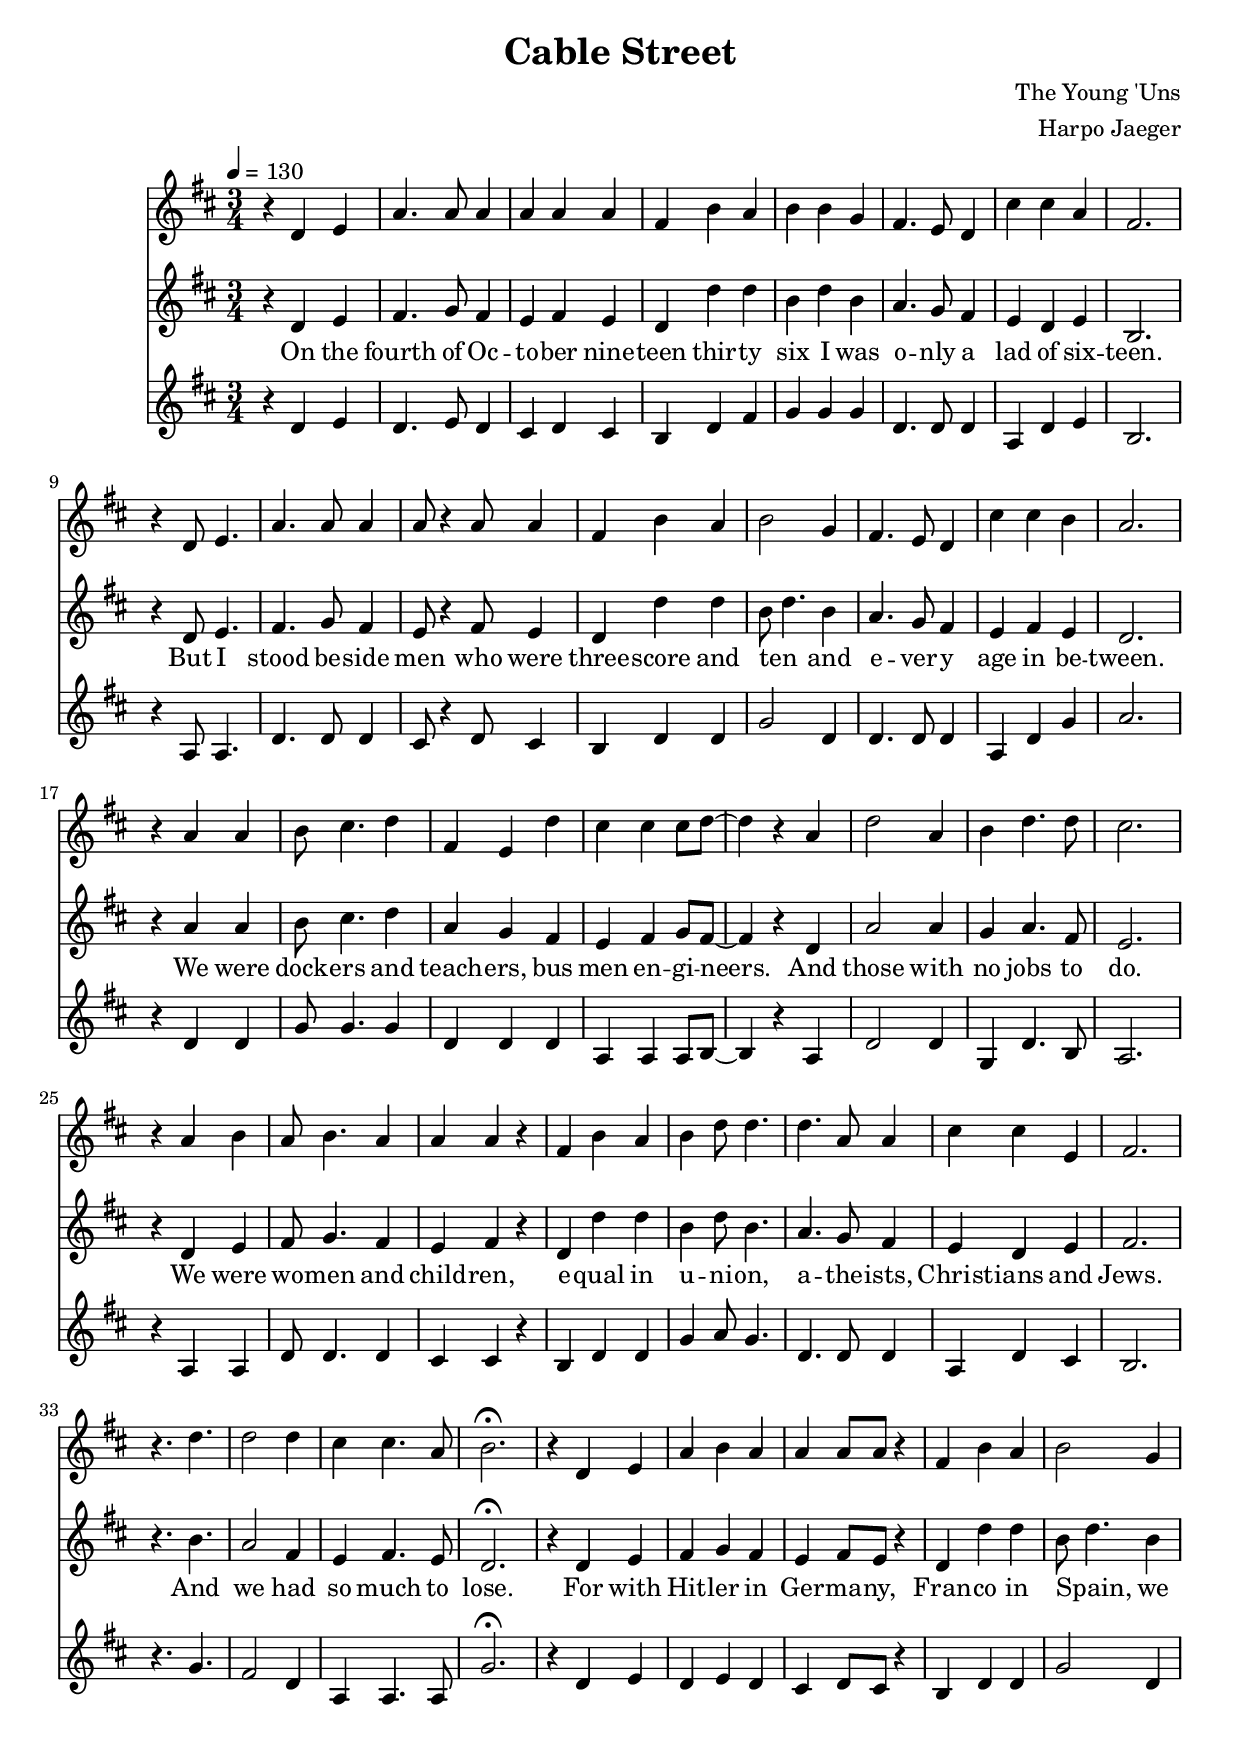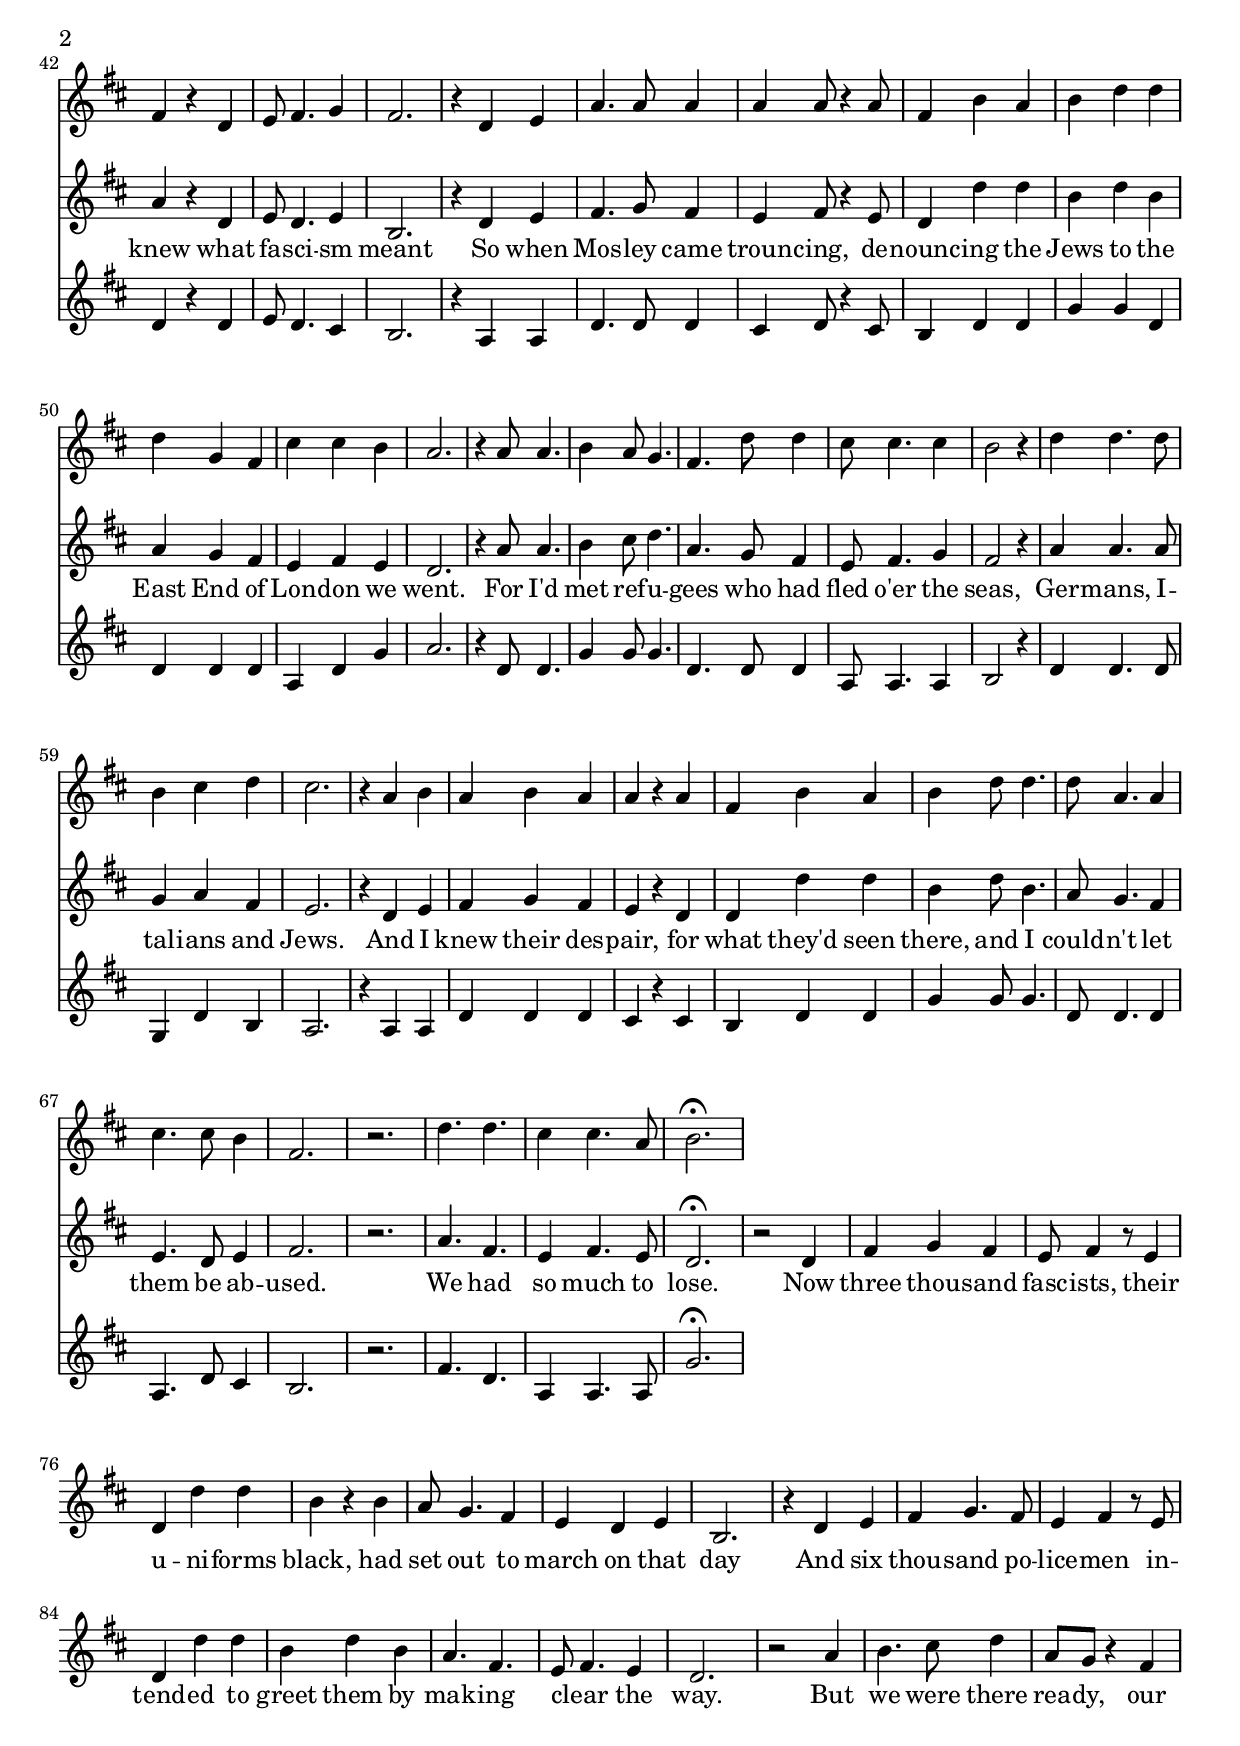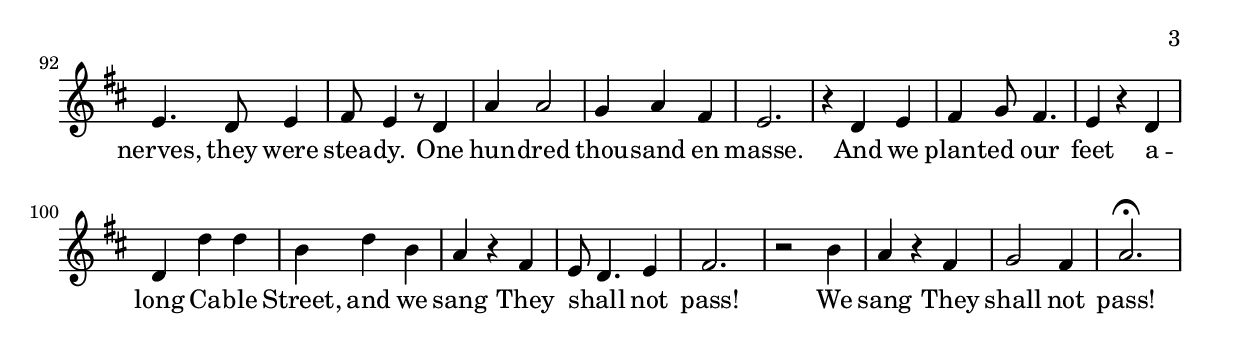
\version "2.18.2"
\header {
  title = "Cable Street"
  composer = "The Young 'Uns"
  arranger = "Harpo Jaeger"
}

verseone = \lyricmode {
  On the fourth of Oc -- to -- ber nine -- teen thir -- ty six I was o -- nly a lad of six -- teen. 
  But I stood be -- side men who were three -- score and ten and e -- ver -- y age in be -- tween.
  We were dock -- ers and teach -- ers, bus men en -- gi -- neers. And those with no jobs to do.
  We were wo -- men and child -- ren, e -- qual in u -- ni -- on, a -- the -- ists, Christ -- ians and Jews.
  And we had so much to lose.
}

versetwo = \lyricmode {
  For with Hit -- ler in Ger -- ma -- ny, Fran -- co in Spain, we knew what fa -- sci -- sm meant
  So when Mos -- ley came troun -- cing, de -- nounc -- ing the Jews to the East End of Lon -- don we went.
  For I'd met ref -- u -- gees who had fled o'er the seas, Ger -- mans, I -- tal -- ians and Jews.
  And I knew their des -- pair, for what they'd seen there, and I could -- n't let them be ab -- used.
  We had so much to lose.
}

versethree = \lyricmode {
  Now three thou -- sand fasc -- ists, their u -- ni -- forms black, had set out to march on that day
  And six thou -- sand po -- lice -- men in -- tend -- ed to greet them by mak -- ing clear the way.
  But we were there rea -- dy, our nerves, they were stea -- dy. One hun -- dred thou -- sand en masse.
  And we plant -- ed our feet a -- long Ca -- ble Street, and we sang They shall not pass!
  We sang They shall not pass!
}

\score {
<<
\relative c'
\new Voice = alto {
  \key d \major
  r4 d e a4. a8 a4 a a a fis b a b b g fis4. e8 d4 cis' cis a fis2.
  r4 d8 e4. a4. a8 a4 a8 r4 a8 a4 fis b a b2 g4 fis4. e8 d4 cis' cis b a2.
  r4 a a b8 cis4. d4 fis, e d' cis cis cis8 d~d4 r4 a d2 a4 b d4. d8 cis 2.
  r4 a4 b a8 b4. a4 a a r fis b a b d8 d4. d a8 a4 cis cis e, fis2.
  r4. d'4. d2 d4 cis4 cis4. a8 b2.\fermata

  r4 d, e a4 b a a a8 a r4 fis b a b2 g4 fis r4 d e8 fis4. g4 fis2.
  r4 d e a4. a8 a4 a a8 r4 a8 fis4 b a b d d d g, fis cis' cis b a2.
  r4 a8 a4. b4 a8 g4. fis4. d'8 d4 cis8 cis4. cis4 b2 r4 d d4. d8 b4 cis d cis2.
  r4 a4 b a b a a r a fis b a b d8 d4. d8 a4. a4 cis4. cis8 b4 fis2.
  r2. d'4. d cis4 cis4. a8 b2.\fermata
}
\relative c' 
\new Voice = "tenor" {
  \key d \major
  \tempo 4 = 130
  \time 3/4
  \relative c,
  r4 d e fis4. g8 fis4 e fis e d d' d b d b4 a4. g8 fis4 e d e b2.
  r4 d8 e4. fis4. g8 fis4 e8 r4 fis8 e4 d d' d b8~d4. b4 a4. g8 fis4 e fis e d2.
  r4 a'4 a b8 cis4. d4 a g fis e fis g8 fis8~fis4 r d a'2 a4 g a4. fis8 e2. 
  r4 d e fis8 g4. fis4 e fis r d d' d b4 d8 b4. a4. g8 fis4 e d e fis2.
  r4. b4. a2 fis4 e fis4. e8 d2.\fermata

  r4 d e fis g fis e fis8 e r4 d d' d b8~d4. b4 a r d, e8 d4. e4 b2.
  r4 d e fis4. g8 fis4 e fis8 r4 e8 d4 d' d b d b4 a g fis e fis e d2.
  r4 a'8 a4. b4 cis8 d4. a4. g8 fis4 e8 fis4. g4 fis2 r4 a4 a4. a8 g4 a fis e2. 
  r4 d e fis g fis e r d d d' d b d8 b4. a8 g4. fis4 e4. d8 e4 fis2.
  r2. a4. fis e4 fis4. e8 d2.\fermata

  r2 d4 fis g fis e8 fis4 r8 e4 d d' d b r b a8 g4. fis4 e d e b2.
  r4 d4 e fis g4. fis8 e4 fis r8 e d4 d' d b d b a4. fis e8~fis4. e4 d2.
  r2 a'4 b4. cis8 d4 a8 g r4 fis e4. d8 e4 fis8 e4 r8 d4 a'4 a2 g4 a fis e2.
  r4 d e fis g8 fis4. e4 r d d d' d b d b a r fis e8~d4. e4 fis2.
  r2 b4 a r fis g2 fis4 a2.\fermata
  
}
\new Lyrics \lyricsto "tenor" {
\verseone
\versetwo
\versethree
}
\relative c'
\new Voice = bass {
  \key d \major
  r4 d e d4. e8 d4 cis d cis b d fis g g g d4. d8 d4 a4 d e b2.
  r4 a8 a4. d4. d8 d4 cis8 r4 d8 cis4 b d d g2 d4 d4. d8 d4 a d g a2.
  r4 d, d g8 g4. g4 d d d a a a8 b8~b4 r4 a d2 d4 g, d'4. b8 a2.
  r4 a a d8 d4. d4 cis cis r4 b d d g a8 g4. d4. d8 d4 a d cis b2.
  r4. g'4. fis2 d4 a a4. a8 g'2.\fermata

  r4 d e d e d cis d8 cis r4 b d d g2 d4 d r d e8 d4. cis4 b2.
  r4 a a d4. d8 d4 cis d8 r4 cis8 b4 d d g g d d d d a d g a2.
  r4 d,8 d4. g4 g8 g4. d d8 d4 a8 a4. a4 b2 r4 d4 d4. d8 g,4 d' b a2.
  r4 a a d d d cis r cis b d d g g8 g4. d8 d4. d4 a4. d8 cis4 b2.
  r2. fis'4. d a4 a4. a8 g'2.\fermata
}
>>
\layout { }
\midi { }
}

